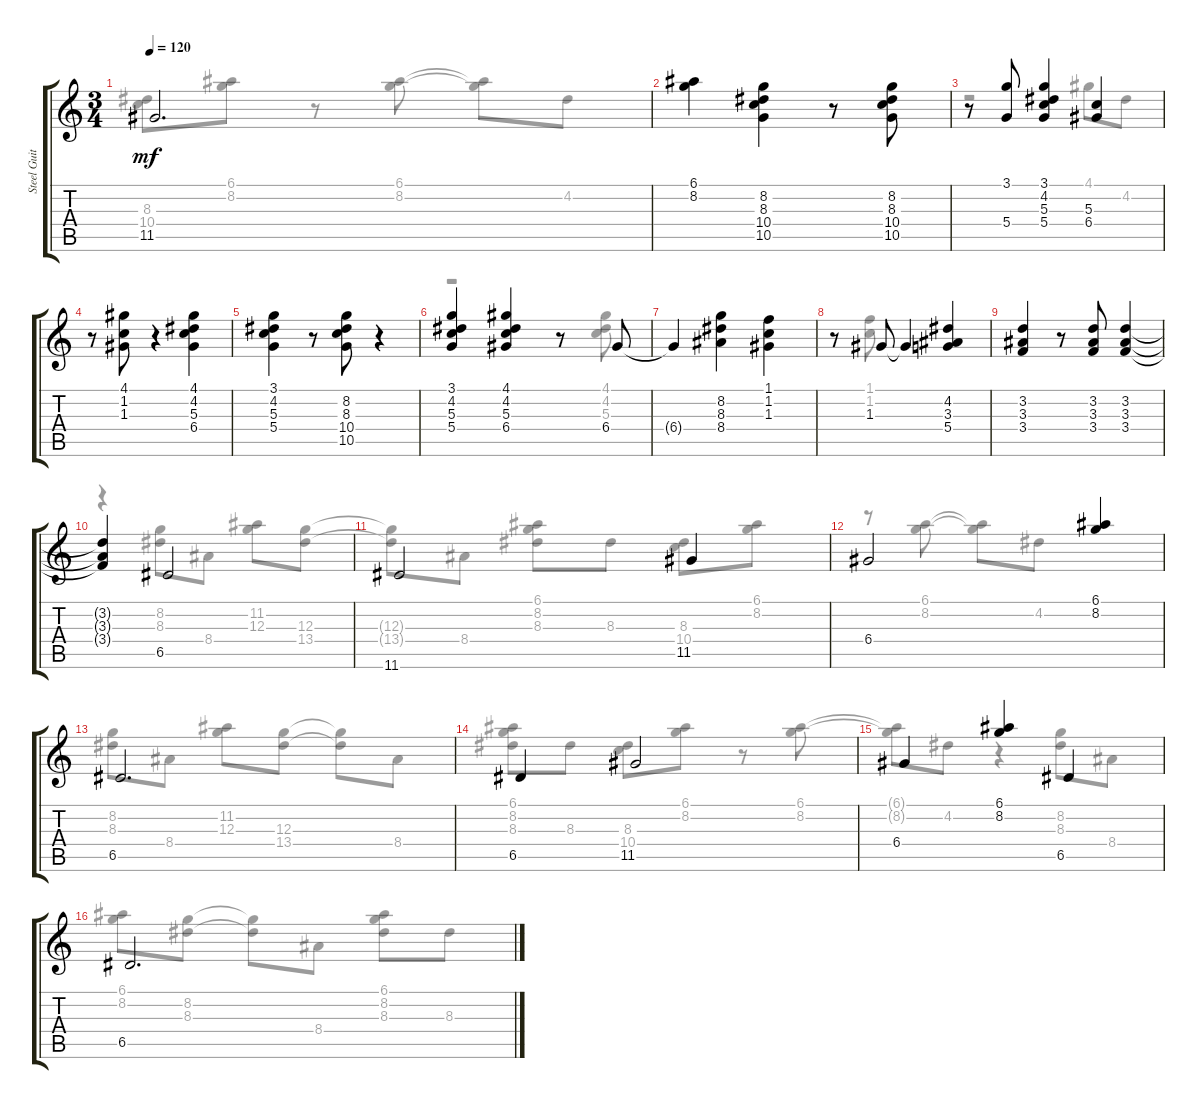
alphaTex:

\track ("Steel Guitar" "Steel Guit") {instrument acousticguitarsteel}
\staff {score tabs}
\tuning (E4 B3 G3 D3 A2 E2) {hide}
\voice
\ts (3 4)
\tempo 120
\clef g2
\ks aminor
11.5.2{d dy mf} |
(6.1 8.2).4 (8.2 8.3 10.4 10.5).4 r.8 (8.2 8.3 10.4 10.5).8 |
r.8 (3.1 5.4).8 (3.1 4.2 5.3 5.4).4 (5.3 6.4).4 |
r.8 (4.1 1.2 1.3).8 r.4 (4.1 4.2 5.3 6.4).4 |
(3.1 4.2 5.3 5.4).4 r.8 (8.2 8.3 10.4 10.5).8 r.4 |
(3.1 4.2 5.3 5.4).4 (4.1 4.2 5.3 6.4).4 r.8 6.4.8 |
6.4{t}.4 (8.2 8.3 8.4).4 (1.1 1.2 1.3).4 |
r.8 1.3.8 1.3{t}.4 (4.2 3.3 5.4).4 |
(3.2 3.3 3.4).4 r.8 (3.2 3.3 3.4).8 (3.2 3.3 3.4).4 |
(3.2{t} 3.3{t} 3.4{t}).4 6.5.2 |
11.6.2 11.5.4 |
6.4.2 (6.1 8.2).4 |
6.5.2{d} |
6.5.4 11.5.2 |
6.4.4 (6.1 8.2).4 6.5.4 |
6.5.2{d}
\voice
\clef g2
\ottava regular
\simile none
\ks aminor
(8.3 10.4).8{dy mf} (6.1 8.2).8 r.8 (6.1 8.2).8 (6.1{t} 8.2{t}).8 4.2.8 |
|
r.2 4.1.8 4.2.8 |
|
|
r.2 r.8 (4.1 4.2 5.3).8 |
|
r.8 (1.1 1.2).8 |
|
r.4 (8.2 8.3).8 8.4.8 (11.2 12.3).8 (12.3 13.4).8 |
(12.3{t} 13.4{t}).8 8.4.8 (6.1 8.2 8.3).8 8.3.8 (8.3 10.4).8 (6.1 8.2).8 |
r.8 (6.1 8.2).8 (6.1{t} 8.2{t}).8 4.2.8 |
(8.2 8.3).8 8.4.8 (11.2 12.3).8 (12.3 13.4).8 (12.3{t} 13.4{t}).8 8.4.8 |
(6.1 8.2 8.3).8 8.3.8 (8.3 10.4).8 (6.1 8.2).8 r.8 (6.1 8.2).8 |
(6.1{t} 8.2{t}).8 4.2.8 r.4 (8.2 8.3).8 8.4.8 |
(6.1 8.2).8 (8.2 8.3).8 (8.2{t} 8.3{t}).8 8.4.8 (6.1 8.2 8.3).8 8.3.8
